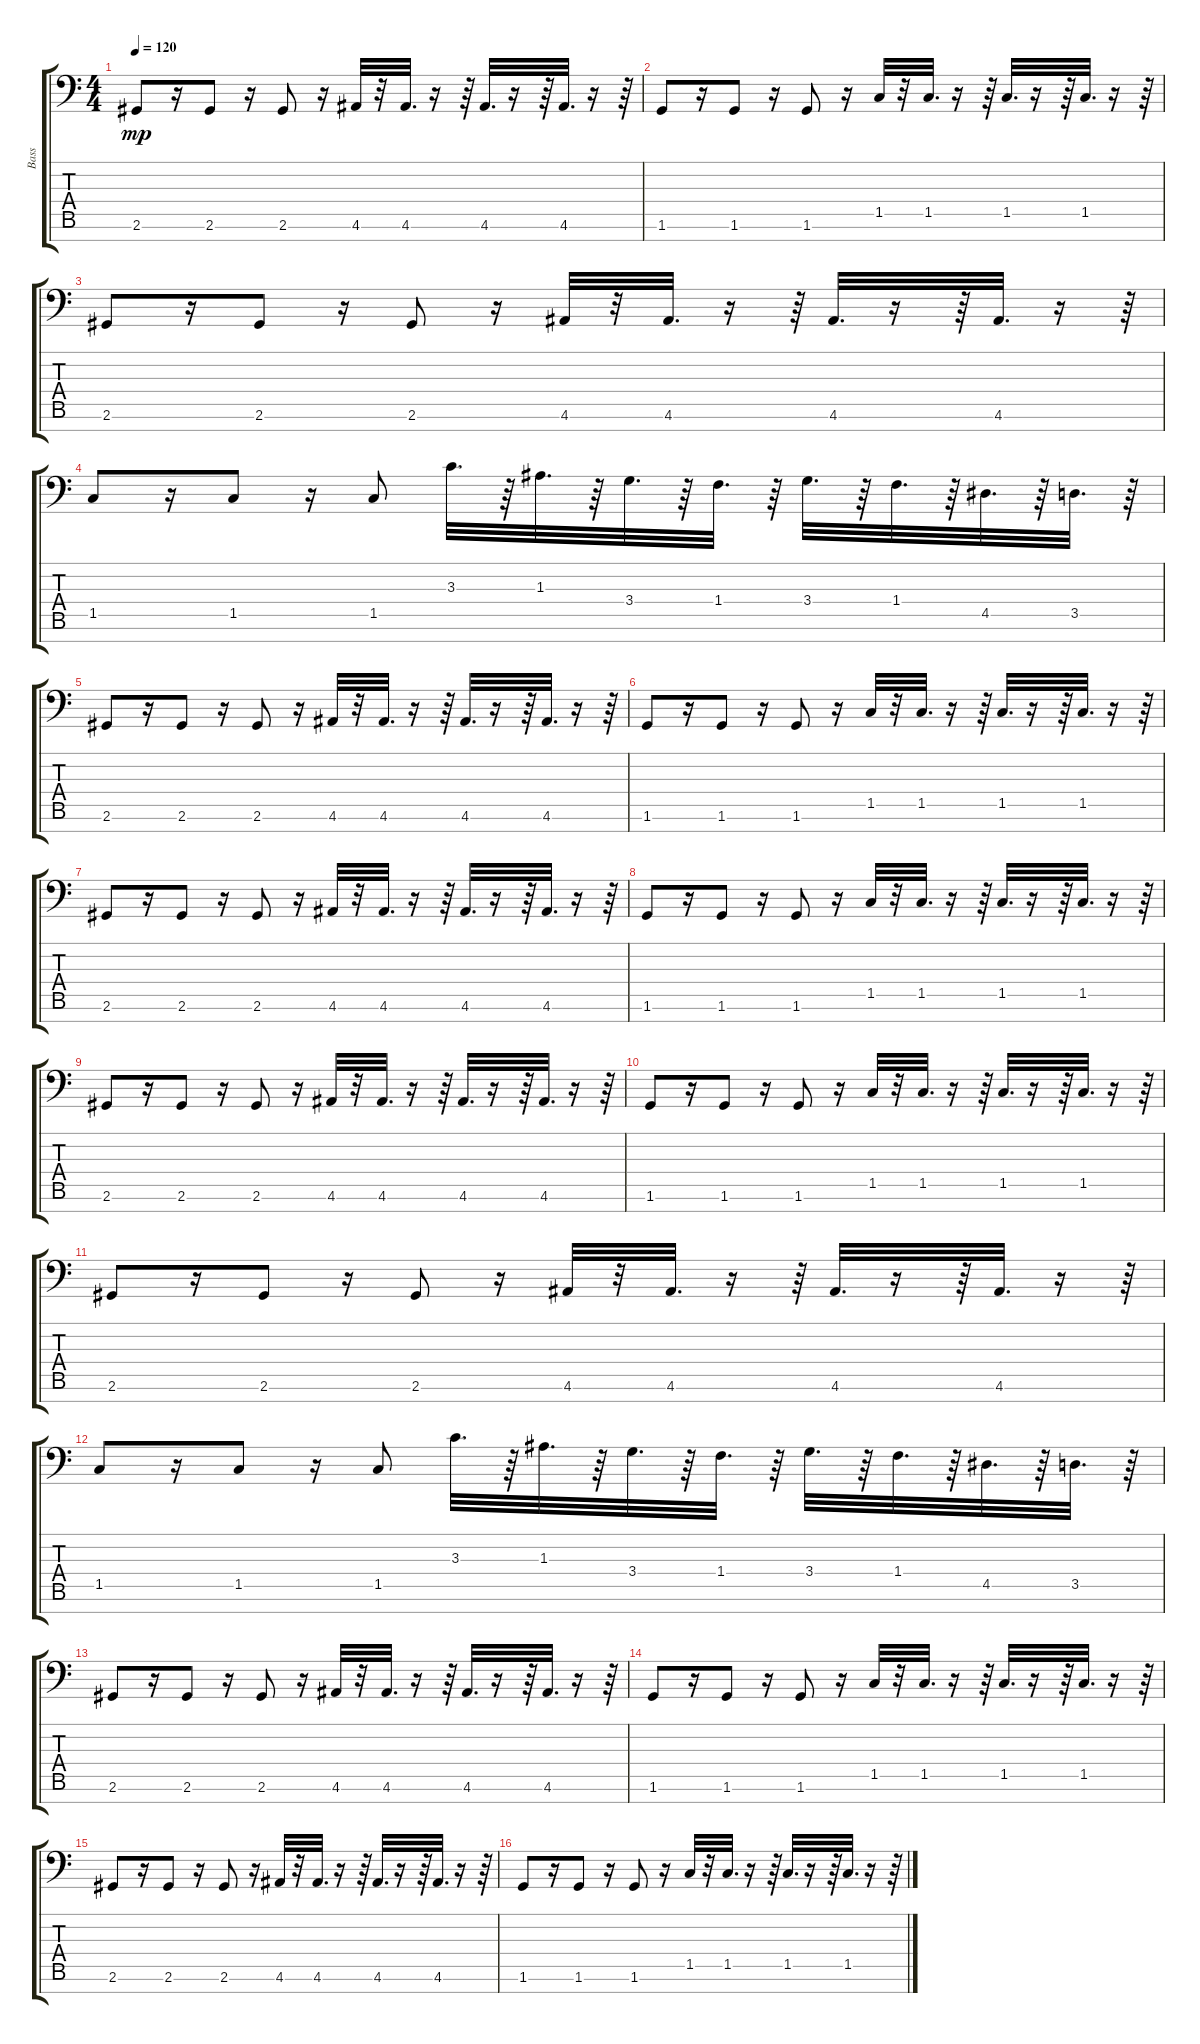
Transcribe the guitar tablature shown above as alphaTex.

\track ("Bass" "Bass") {instrument electricbasspick}
\staff {score tabs}
\tuning (G3 D3 A2 E2 B1 Gb1 Db1) {hide}
\ts (4 4)
\tempo 120
\clef f4
\ks c
2.6.8{dy mp} r.16 2.6.8 r.16 2.6.8 r.16 4.6.32 r.32 4.6.32{d} r.16 r.64 4.6.32{d} r.16 r.64 4.6.32{d} r.16 r.64 |
1.6.8 r.16 1.6.8 r.16 1.6.8 r.16 1.5.32 r.32 1.5.32{d} r.16 r.64 1.5.32{d} r.16 r.64 1.5.32{d} r.16 r.64 |
2.6.8 r.16 2.6.8 r.16 2.6.8 r.16 4.6.32 r.32 4.6.32{d} r.16 r.64 4.6.32{d} r.16 r.64 4.6.32{d} r.16 r.64 |
1.5.8 r.16 1.5.8 r.16 1.5.8 3.3.32{d} r.64 1.3.32{d} r.64 3.4.32{d} r.64 1.4.32{d} r.64 3.4.32{d} r.64 1.4.32{d} r.64 4.5.32{d} r.64 3.5.32{d} r.64 |
2.6.8 r.16 2.6.8 r.16 2.6.8 r.16 4.6.32 r.32 4.6.32{d} r.16 r.64 4.6.32{d} r.16 r.64 4.6.32{d} r.16 r.64 |
1.6.8 r.16 1.6.8 r.16 1.6.8 r.16 1.5.32 r.32 1.5.32{d} r.16 r.64 1.5.32{d} r.16 r.64 1.5.32{d} r.16 r.64 |
2.6.8 r.16 2.6.8 r.16 2.6.8 r.16 4.6.32 r.32 4.6.32{d} r.16 r.64 4.6.32{d} r.16 r.64 4.6.32{d} r.16 r.64 |
1.6.8 r.16 1.6.8 r.16 1.6.8 r.16 1.5.32 r.32 1.5.32{d} r.16 r.64 1.5.32{d} r.16 r.64 1.5.32{d} r.16 r.64 |
2.6.8 r.16 2.6.8 r.16 2.6.8 r.16 4.6.32 r.32 4.6.32{d} r.16 r.64 4.6.32{d} r.16 r.64 4.6.32{d} r.16 r.64 |
1.6.8 r.16 1.6.8 r.16 1.6.8 r.16 1.5.32 r.32 1.5.32{d} r.16 r.64 1.5.32{d} r.16 r.64 1.5.32{d} r.16 r.64 |
2.6.8 r.16 2.6.8 r.16 2.6.8 r.16 4.6.32 r.32 4.6.32{d} r.16 r.64 4.6.32{d} r.16 r.64 4.6.32{d} r.16 r.64 |
1.5.8 r.16 1.5.8 r.16 1.5.8 3.3.32{d} r.64 1.3.32{d} r.64 3.4.32{d} r.64 1.4.32{d} r.64 3.4.32{d} r.64 1.4.32{d} r.64 4.5.32{d} r.64 3.5.32{d} r.64 |
2.6.8 r.16 2.6.8 r.16 2.6.8 r.16 4.6.32 r.32 4.6.32{d} r.16 r.64 4.6.32{d} r.16 r.64 4.6.32{d} r.16 r.64 |
1.6.8 r.16 1.6.8 r.16 1.6.8 r.16 1.5.32 r.32 1.5.32{d} r.16 r.64 1.5.32{d} r.16 r.64 1.5.32{d} r.16 r.64 |
2.6.8 r.16 2.6.8 r.16 2.6.8 r.16 4.6.32 r.32 4.6.32{d} r.16 r.64 4.6.32{d} r.16 r.64 4.6.32{d} r.16 r.64 |
1.6.8 r.16 1.6.8 r.16 1.6.8 r.16 1.5.32 r.32 1.5.32{d} r.16 r.64 1.5.32{d} r.16 r.64 1.5.32{d} r.16 r.64
